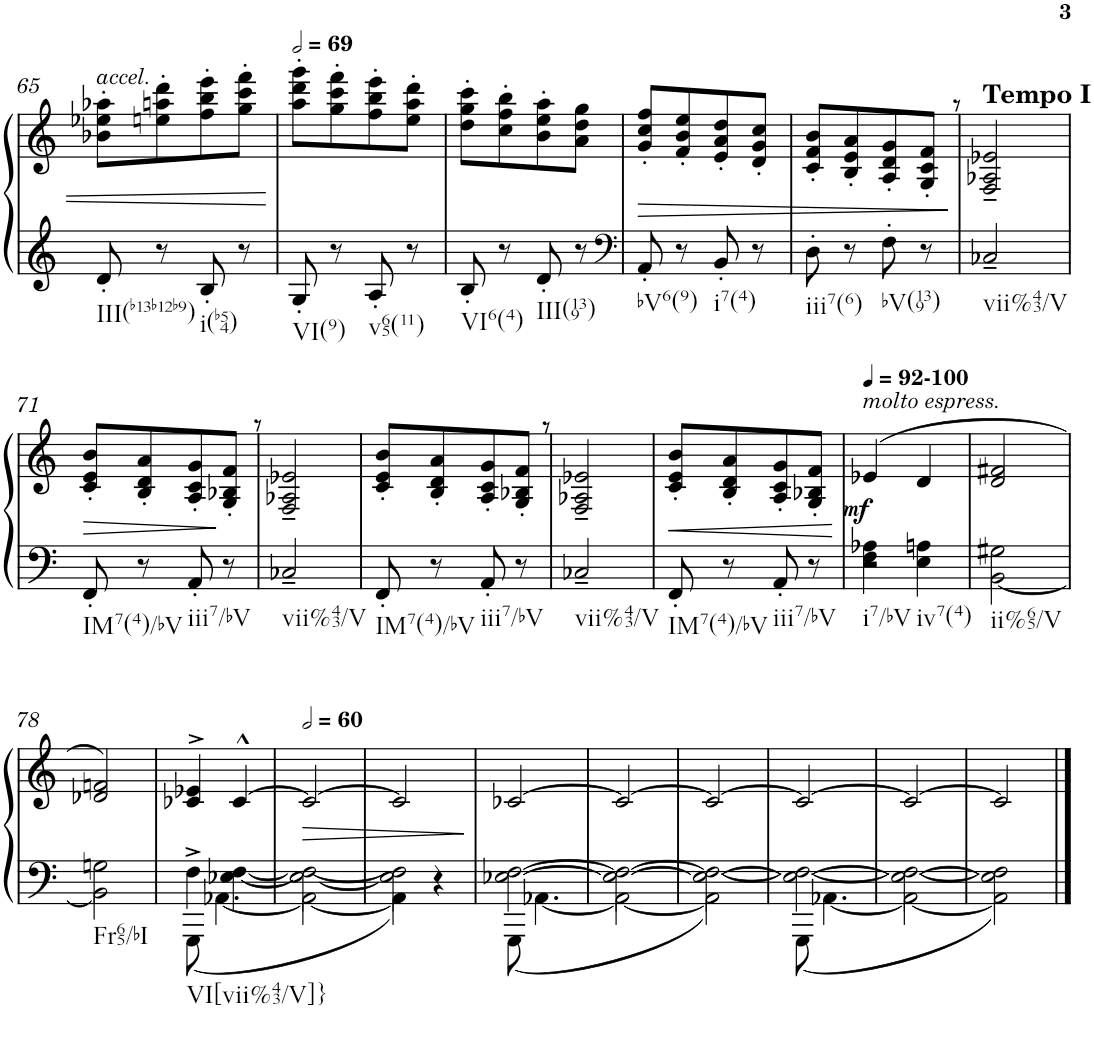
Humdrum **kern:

**kern	**kern	**dynam
*part1	*part1	*part1
*staff2	*staff1	*staff1/2
*I"Piano	*	*
*I'Pno.	*	*
!!LO:PB:g=z
*clefG2	*clefG2	*
*k[]	*k[]	*
*M2/4	*M2/4	*
=65	=65	=65
!	!LO:TX:a:i:t=accel.	!
!LO:TX:b:t=III(b13b12b9)	!	!
8d'/	8b-X\' 8ee-X\' 8aa-X\'L	.
8r	8een\' 8aan\' 8ddd\'	.
!LO:TX:b:t=i(b54)	!	!
8B'/	8ff\' 8bb\' 8eee\'	.
8r	8gg\' 8ccc\' 8fff\'J	.
=66	=66	=66
*	*MM138	*
!LO:TX:b:t=VI(9)	!	!
8G'/	8aa\' 8ddd\' 8ggg\'L	.
8r	8gg\' 8ccc\' 8fff\'	.
!LO:TX:b:t=v65(11)	!	!
8A'/	8ff\' 8bb\' 8eee\'	.
8r	8ee\' 8aa\' 8ddd\'J	.
=67	=67	=67
!LO:TX:b:t=VI6(4)	!	!
8B'/	8dd\' 8gg\' 8ccc\'L	.
8r	8cc\' 8ff\' 8bb\'	.
!LO:TX:b:t=III(139)	!	!
8d'/	8b\' 8ee\' 8aa\'	.
8r	8a\ 8dd\ 8gg\J	.
=68	=68	=68
*clefF4	*	*
!LO:TX:b:t=bV6(9)	!	!
!	!	!LO:HP:b
8AA'/	8g/' 8cc/' 8ff/'L	>
8r	8f/' 8b/' 8ee/'	.
!LO:TX:b:t=i7(4)	!	!
8BB'/	8e/' 8a/' 8dd/'	.
8r	8d/' 8g/' 8cc/'J	.
=69	=69	=69
!LO:TX:b:t=iii7(6)	!	!
8D'\	8c/' 8f/' 8b/'L	.
8r	8B/' 8e/' 8a/'	.
!LO:TX:b:t=bV(139)	!	!
8F'\	8A/' 8d/' 8g/'	.
8r	8G/' 8c/' 8f/'J	.
.	.	]
=70	=70	=70
!	!LO:TX:a:B:t=Tempo I	!
!LO:TX:b:t=vii%43/V	!	!
2C-X~/	2F/~ 2A-X/~ 2e-X/~	.
!!LO:LB:g=z
=71	=71	=71
!LO:TX:b:t=IM7(4)/bV	!	!
!	!	!LO:HP:b
8FF'/	8c/' 8e/' 8b/'L	>
8r	8B/' 8d/' 8a/'	.
!LO:TX:b:t=iii7/bV	!	!
8AA'/	8A/' 8c/' 8g/'	.
8r	8G/' 8B-X/' 8f/'J	.
.	.	]
=72	=72	=72
!LO:TX:b:t=vii%43/V	!	!
2C-X~/	2F/~ 2A-X/~ 2e-X/~	.
=73	=73	=73
!LO:TX:b:t=IM7(4)/bV	!	!
8FF'/	8c/' 8e/' 8b/'L	.
8r	8B/' 8d/' 8a/'	.
!LO:TX:b:t=iii7/bV	!	!
8AA'/	8A/' 8c/' 8g/'	.
8r	8G/' 8B-X/' 8f/'J	.
=74	=74	=74
!LO:TX:b:t=vii%43/V	!	!
2C-X~/	2F/~ 2A-X/~ 2e-X/~	.
=75	=75	=75
!LO:TX:b:t=IM7(4)/bV	!	!
!	!	!LO:HP:b
8FF'/	8c/' 8e/' 8b/'L	<
8r	8B/' 8d/' 8a/'	.
!LO:TX:b:t=iii7/bV	!	!
8AA'/	8A/' 8c/' 8g/'	.
8r	8G/' 8B-X/' 8f/'J	.
.	.	[
=76	=76	=76
*	*MM92	*
*^	*	*
!	!	!LO:TX:a:B:t=-100	!
!	!	!LO:TX:a:i:t=molto espress.	!
!LO:TX:b:t=i7/bV	!	!	!
!LO:TX:b:t=iv7(4)	!	!	!
!	!	!	!LO:DY:a=2
4F\ 4A-X\	2r	(4e-X/	mf
4E\ 4An\	.	4d/	.
=77	=77	=77	=77
!LO:TX:b:t=ii%65/V	!	!	!
2G#X\	[<2BB\	2d/ 2f#X/	.
!!LO:LB:g=z
=78	=78	=78	=78
!LO:TX:b:t=Fr65/bI	!	!	!
2Gn\	2BB\]	2d-X/ 2fn/)	.
=79	=79	=79	=79
!LO:TX:b:t=VI[vii%43/V]}	!	!	!
4F\	8GGG^\	4c-X/^ 4e-X/^	.
.	[<4.AA-X\	.	.
[4E-X\ [4F\	.	[4c-^^/	.
=80	=80	=80	=80
*	*	*MM120	*
!	!	!	!LO:HP:b
2E-\_ 2F\_	2AA-\_	2c-/_	>
=81	=81	=81	=81
2E-\] 2F\]	4AA-\]	2c-/]	.
.	4r	.	.
*v	*v	*	*
.	.	]
=82	=82	=82
*^	*	*
[>2E-X\ [>2F\	8GGG\	[2c-X/	.
.	[<4.AA-X\	.	.
=83	=83	=83	=83
2E-\_ 2F\_	2AA-\_	2c-/_	.
=84	=84	=84	=84
2E-\_ 2F\_	2AA-\]	2c-/_	.
=85	=85	=85	=85
2E-\_ 2F\_	8GGG\	2c-/_	.
.	[<4.AA-X\	.	.
=86	=86	=86	=86
2E-\_ 2F\_	2AA-\_	2c-/_	.
=87	=87	=87	=87
2E-\] 2F\]	2AA-\]	2c-/]	.
*v	*v	*	*
==	==	==
*-	*-	*-
